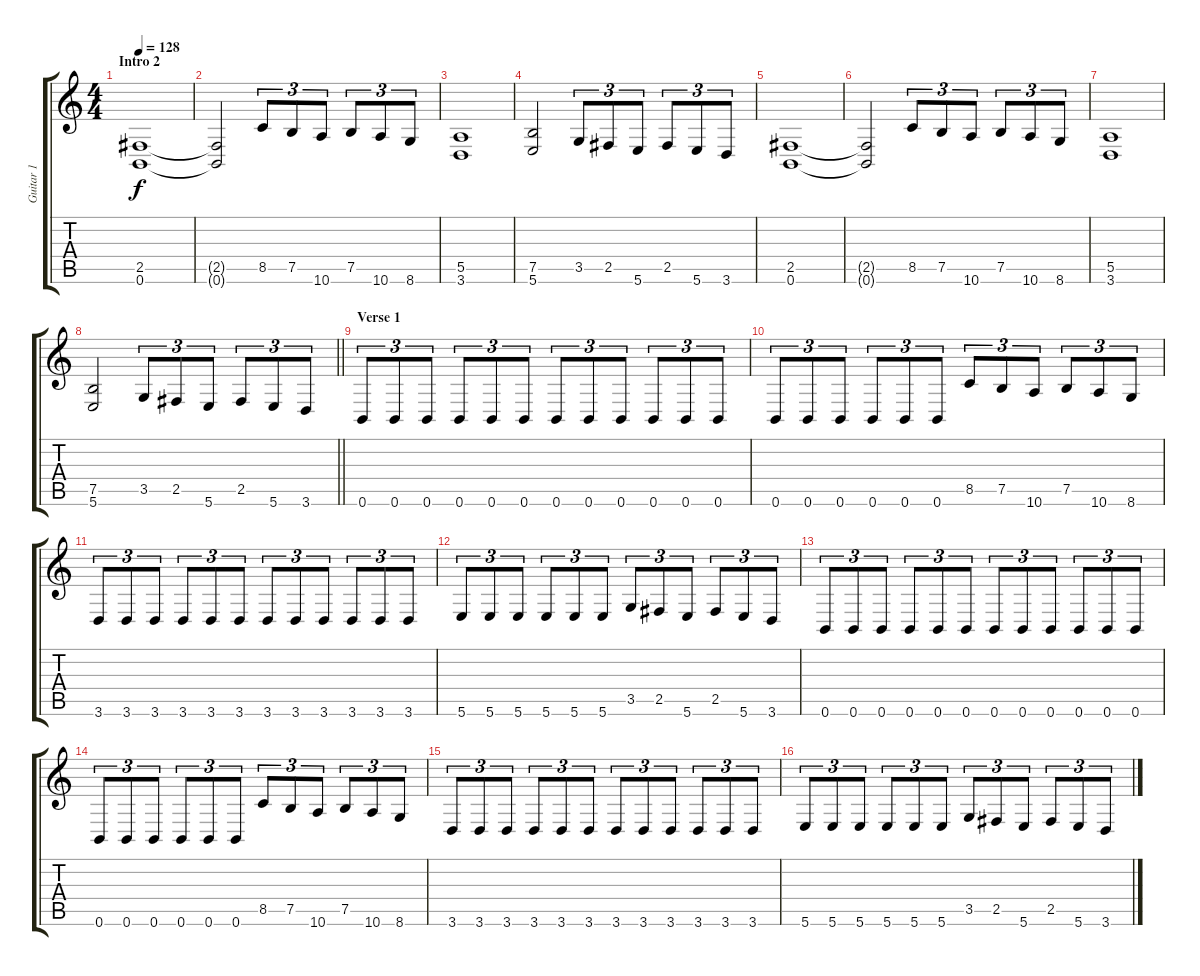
\track ("Guitar 1" "Guitar 1") {instrument distortionguitar}
\staff {score tabs}
\tuning (B3 Gb3 D3 A2 E2 B1) {hide}
\ts (4 4)
\section ("" "Intro 2")
\tempo 128
\clef g2
\ks c
(2.5 0.6).1{dy f} |
(2.5{t} 0.6{t}).2 8.5.8{tu (3 2)} 7.5.8{tu (3 2)} 10.6.8{tu (3 2)} 7.5.8{tu (3 2)} 10.6.8{tu (3 2)} 8.6.8{tu (3 2)} |
(5.5 3.6).1 |
(7.5 5.6).2 3.5.8{tu (3 2)} 2.5.8{tu (3 2)} 5.6.8{tu (3 2)} 2.5.8{tu (3 2)} 5.6.8{tu (3 2)} 3.6.8{tu (3 2)} |
(2.5 0.6).1 |
(2.5{t} 0.6{t}).2 8.5.8{tu (3 2)} 7.5.8{tu (3 2)} 10.6.8{tu (3 2)} 7.5.8{tu (3 2)} 10.6.8{tu (3 2)} 8.6.8{tu (3 2)} |
(5.5 3.6).1 |
\barLineRight lightlight
(7.5 5.6).2 3.5.8{tu (3 2)} 2.5.8{tu (3 2)} 5.6.8{tu (3 2)} 2.5.8{tu (3 2)} 5.6.8{tu (3 2)} 3.6.8{tu (3 2)} |
\section ("" "Verse 1")
0.6.8{tu (3 2)} 0.6.8{tu (3 2)} 0.6.8{tu (3 2)} 0.6.8{tu (3 2)} 0.6.8{tu (3 2)} 0.6.8{tu (3 2)} 0.6.8{tu (3 2)} 0.6.8{tu (3 2)} 0.6.8{tu (3 2)} 0.6.8{tu (3 2)} 0.6.8{tu (3 2)} 0.6.8{tu (3 2)} |
0.6.8{tu (3 2)} 0.6.8{tu (3 2)} 0.6.8{tu (3 2)} 0.6.8{tu (3 2)} 0.6.8{tu (3 2)} 0.6.8{tu (3 2)} 8.5.8{tu (3 2)} 7.5.8{tu (3 2)} 10.6.8{tu (3 2)} 7.5.8{tu (3 2)} 10.6.8{tu (3 2)} 8.6.8{tu (3 2)} |
3.6.8{tu (3 2)} 3.6.8{tu (3 2)} 3.6.8{tu (3 2)} 3.6.8{tu (3 2)} 3.6.8{tu (3 2)} 3.6.8{tu (3 2)} 3.6.8{tu (3 2)} 3.6.8{tu (3 2)} 3.6.8{tu (3 2)} 3.6.8{tu (3 2)} 3.6.8{tu (3 2)} 3.6.8{tu (3 2)} |
5.6.8{tu (3 2)} 5.6.8{tu (3 2)} 5.6.8{tu (3 2)} 5.6.8{tu (3 2)} 5.6.8{tu (3 2)} 5.6.8{tu (3 2)} 3.5.8{tu (3 2)} 2.5.8{tu (3 2)} 5.6.8{tu (3 2)} 2.5.8{tu (3 2)} 5.6.8{tu (3 2)} 3.6.8{tu (3 2)} |
0.6.8{tu (3 2)} 0.6.8{tu (3 2)} 0.6.8{tu (3 2)} 0.6.8{tu (3 2)} 0.6.8{tu (3 2)} 0.6.8{tu (3 2)} 0.6.8{tu (3 2)} 0.6.8{tu (3 2)} 0.6.8{tu (3 2)} 0.6.8{tu (3 2)} 0.6.8{tu (3 2)} 0.6.8{tu (3 2)} |
0.6.8{tu (3 2)} 0.6.8{tu (3 2)} 0.6.8{tu (3 2)} 0.6.8{tu (3 2)} 0.6.8{tu (3 2)} 0.6.8{tu (3 2)} 8.5.8{tu (3 2)} 7.5.8{tu (3 2)} 10.6.8{tu (3 2)} 7.5.8{tu (3 2)} 10.6.8{tu (3 2)} 8.6.8{tu (3 2)} |
3.6.8{tu (3 2)} 3.6.8{tu (3 2)} 3.6.8{tu (3 2)} 3.6.8{tu (3 2)} 3.6.8{tu (3 2)} 3.6.8{tu (3 2)} 3.6.8{tu (3 2)} 3.6.8{tu (3 2)} 3.6.8{tu (3 2)} 3.6.8{tu (3 2)} 3.6.8{tu (3 2)} 3.6.8{tu (3 2)} |
5.6.8{tu (3 2)} 5.6.8{tu (3 2)} 5.6.8{tu (3 2)} 5.6.8{tu (3 2)} 5.6.8{tu (3 2)} 5.6.8{tu (3 2)} 3.5.8{tu (3 2)} 2.5.8{tu (3 2)} 5.6.8{tu (3 2)} 2.5.8{tu (3 2)} 5.6.8{tu (3 2)} 3.6.8{tu (3 2)}
